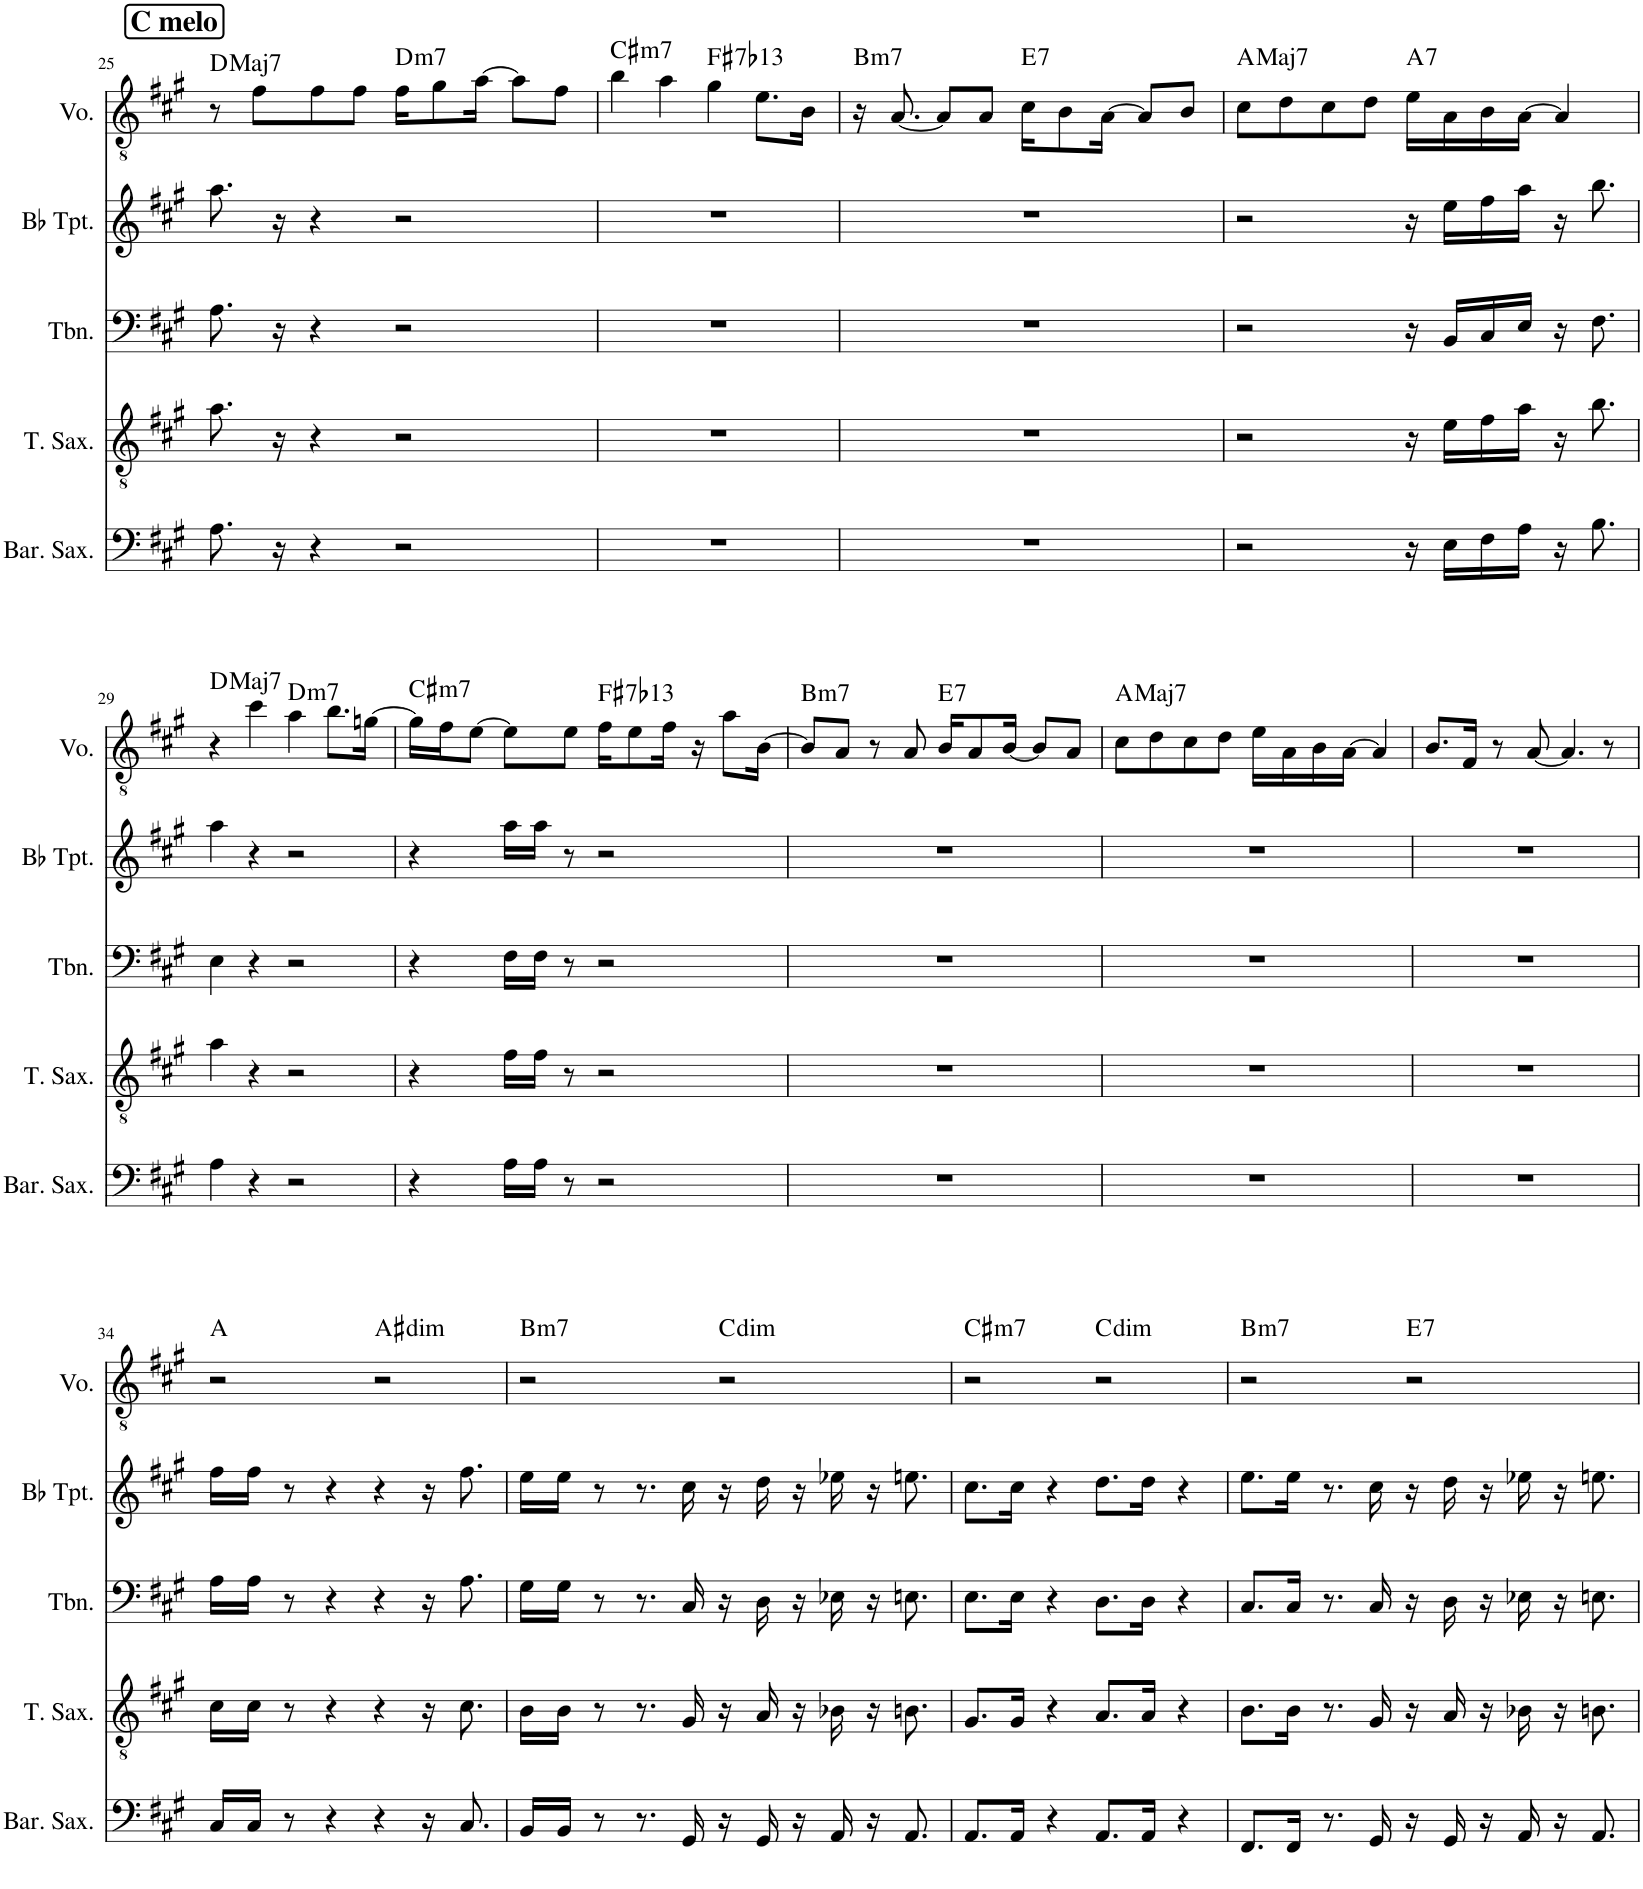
**kern	**kern	**kern	**kern	**kern	**harte
*part5	*part4	*part3	*part2	*part1	*part1
*staff5	*staff4	*staff3	*staff2	*staff1	*
*I"バリトンサックス	*I"テナーサックス	*I"トロンボーン	*I"Bb トランペット	*I"Voice	*
*	*	*	*	*I'Vo.	*
!!LO:PB:g=z
*clefF4	*clefGv2	*clefF4	*clefG2	*clefGv2	*
*ITrd12c21	*ITrd8c14	*	*ITrd1c2	*	*
*k[f#c#g#]	*k[f#c#g#]	*k[f#c#g#]	*k[f#c#g#]	*k[f#c#g#]	*
*M4/4	*M4/4	*M4/4	*M4/4	*M4/4	*
!!LO:REH:place=s1:a:B:cj:fs=14:t=C melo
=25	=25	=25	=25	=25	=25
!	!	!	!	!	!LO:H:kt=Maj7
8.A\	8.a\	8.A\	8.aa\	8r	D:maj7
.	.	.	.	8f#\L	.
16r	16r	16r	16r	.	.
4r	4r	4r	4r	8f#\	.
.	.	.	.	8f#\J	.
!	!	!	!	!	!LO:H:kt=m7
2r	2r	2r	2r	16f#\KL	D:min7
.	.	.	.	8g#\	.
.	.	.	.	[16a\Jk	.
.	.	.	.	8a\L]	.
.	.	.	.	8f#\J	.
=26	=26	=26	=26	=26	=26
!	!	!	!	!	!LO:H:kt=m7
1r	1r	1r	1r	4b\	C#:min7
.	.	.	.	4a\	.
!	!	!	!	!	!LO:H:kt=7
.	.	.	.	4g#\	F#:7(b13)
.	.	.	.	8.e\L	.
.	.	.	.	16B\Jk	.
=27	=27	=27	=27	=27	=27
!	!	!	!	!	!LO:H:kt=m7
1r	1r	1r	1r	16r	B:min7
.	.	.	.	[8.A/	.
.	.	.	.	8A/L]	.
.	.	.	.	8A/J	.
!	!	!	!	!	!LO:H:kt=7
.	.	.	.	16c#\KL	E:7
.	.	.	.	8B\	.
.	.	.	.	[16A\Jk	.
.	.	.	.	8A/L]	.
.	.	.	.	8B/J	.
=28	=28	=28	=28	=28	=28
!	!	!	!	!	!LO:H:kt=Maj7
2r	2r	2r	2r	8c#\L	A:maj7
.	.	.	.	8d\	.
.	.	.	.	8c#\	.
.	.	.	.	8d\J	.
!	!	!	!	!	!LO:H:kt=7
16r	16r	16r	16r	16e\LL	A:7
16E\LL	16e\LL	16BB/LL	16ee\LL	16A\	.
16F#\	16f#\	16C#/	16ff#\	16B\	.
16A\JJ	16a\JJ	16E/JJ	16aa\JJ	[16A\JJ	.
16r	16r	16r	16r	4A/]	.
8.B\	8.b\	8.F#\	8.bb\	.	.
!!LO:LB:g=z
=29	=29	=29	=29	=29	=29
!	!	!	!	!	!LO:H:kt=Maj7
4A\	4a\	4E\	4aa\	4r	D:maj7
4r	4r	4r	4r	4cc#\	.
!	!	!	!	!	!LO:H:kt=m7
2r	2r	2r	2r	4a\	D:min7
.	.	.	.	8.b\L	.
.	.	.	.	[16gn\Jk	.
=30	=30	=30	=30	=30	=30
!	!	!	!	!	!LO:H:kt=m7
4r	4r	4r	4r	16g\LL]	C#:min7
.	.	.	.	16f#\J	.
.	.	.	.	[8e\J	.
16A\LL	16f#\LL	16F#\LL	16aa\LL	8e\L]	.
16A\JJ	16f#\JJ	16F#\JJ	16aa\JJ	.	.
8r	8r	8r	8r	8e\J	.
!	!	!	!	!	!LO:H:kt=7
2r	2r	2r	2r	16f#\KL	F#:7(b13)
.	.	.	.	8e\	.
.	.	.	.	16f#\Jk	.
.	.	.	.	16r	.
.	.	.	.	8a\L	.
.	.	.	.	[16B\Jk	.
=31	=31	=31	=31	=31	=31
!	!	!	!	!	!LO:H:kt=m7
1r	1r	1r	1r	8B/L]	B:min7
.	.	.	.	8A/J	.
.	.	.	.	8r	.
.	.	.	.	8A/	.
!	!	!	!	!	!LO:H:kt=7
.	.	.	.	16B/KL	E:7
.	.	.	.	8A/	.
.	.	.	.	[16B/Jk	.
.	.	.	.	8B/L]	.
.	.	.	.	8A/J	.
=32	=32	=32	=32	=32	=32
!	!	!	!	!	!LO:H:kt=Maj7
1r	1r	1r	1r	8c#\L	A:maj7
.	.	.	.	8d\	.
.	.	.	.	8c#\	.
.	.	.	.	8d\J	.
.	.	.	.	16e\LL	.
.	.	.	.	16A\	.
.	.	.	.	16B\	.
.	.	.	.	[16A\JJ	.
.	.	.	.	4A/]	.
=33	=33	=33	=33	=33	=33
1r	1r	1r	1r	8.B/L	.
.	.	.	.	16F#/Jk	.
.	.	.	.	8r	.
.	.	.	.	[8A/	.
.	.	.	.	4.A/]	.
.	.	.	.	8r	.
!!LO:LB:g=z
=34	=34	=34	=34	=34	=34
16C#/LL	16c#\LL	16A\LL	16ff#\LL	2r	A:maj
16C#/JJ	16c#\JJ	16A\JJ	16ff#\JJ	.	.
8r	8r	8r	8r	.	.
4r	4r	4r	4r	.	.
!	!	!	!	!	!LO:H:kt=dim
4r	4r	4r	4r	2r	A#:dim
16r	16r	16r	16r	.	.
8.C#/	8.c#\	8.A\	8.ff#\	.	.
=35	=35	=35	=35	=35	=35
!	!	!	!	!	!LO:H:kt=m7
16BB/LL	16B\LL	16G#\LL	16ee\LL	2r	B:min7
16BB/JJ	16B\JJ	16G#\JJ	16ee\JJ	.	.
8r	8r	8r	8r	.	.
8.r	8.r	8.r	8.r	.	.
16GG#/	16G#/	16C#/	16cc#\	.	.
!	!	!	!	!	!LO:H:kt=dim
16r	16r	16r	16r	2r	C:dim
16GG#/	16A/	16D\	16dd\	.	.
16r	16r	16r	16r	.	.
16AA/	16B-X\	16E-X\	16ee-X\	.	.
16r	16r	16r	16r	.	.
8.AA/	8.Bn\	8.En\	8.een\	.	.
=36	=36	=36	=36	=36	=36
!	!	!	!	!	!LO:H:kt=m7
8.AA/L	8.G#/L	8.E\L	8.cc#\L	2r	C#:min7
16AA/Jk	16G#/Jk	16E\Jk	16cc#\Jk	.	.
4r	4r	4r	4r	.	.
!	!	!	!	!	!LO:H:kt=dim
8.AA/L	8.A/L	8.D\L	8.dd\L	2r	C:dim
16AA/Jk	16A/Jk	16D\Jk	16dd\Jk	.	.
4r	4r	4r	4r	.	.
=37	=37	=37	=37	=37	=37
!	!	!	!	!	!LO:H:kt=m7
8.FF#/L	8.B\L	8.C#/L	8.ee\L	2r	B:min7
16FF#/Jk	16B\Jk	16C#/Jk	16ee\Jk	.	.
8.r	8.r	8.r	8.r	.	.
16GG#/	16G#/	16C#/	16cc#\	.	.
!	!	!	!	!	!LO:H:kt=7
16r	16r	16r	16r	2r	E:7
16GG#/	16A/	16D\	16dd\	.	.
16r	16r	16r	16r	.	.
16AA/	16B-X\	16E-X\	16ee-X\	.	.
16r	16r	16r	16r	.	.
8.AA/	8.Bn\	8.En\	8.een\	.	.
=	=	=	=	=	=
*-	*-	*-	*-	*-	*-
